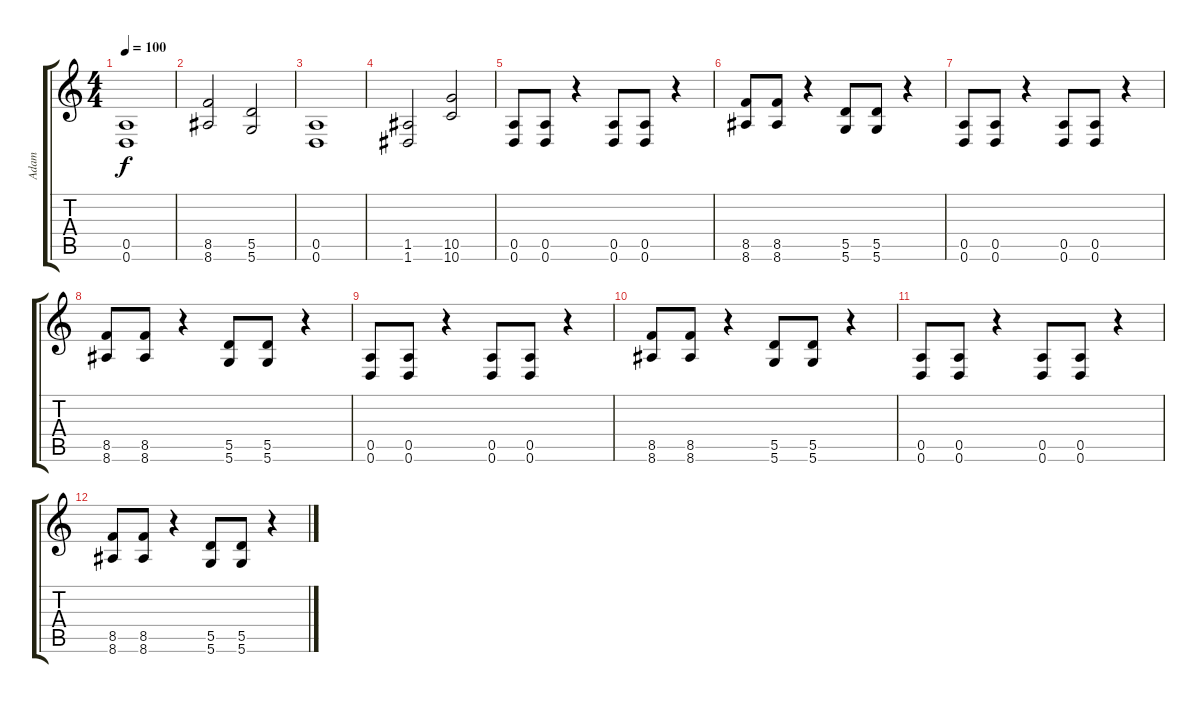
\track ("Adam" "Adam") {instrument distortionguitar}
\staff {score tabs}
\tuning (E4 B3 G3 D3 A2 D2) {hide}
\ts (4 4)
\tempo 100
\clef g2
\ks c
(0.5 0.6).1{dy f} |
(8.5 8.6).2 (5.5 5.6).2 |
(0.5 0.6).1 |
(1.5 1.6).2 (10.5 10.6).2 |
(0.5 0.6).8 (0.5 0.6).8 r.4 (0.5 0.6).8 (0.5 0.6).8 r.4 |
(8.5 8.6).8 (8.5 8.6).8 r.4 (5.5 5.6).8 (5.5 5.6).8 r.4 |
(0.5 0.6).8 (0.5 0.6).8 r.4 (0.5 0.6).8 (0.5 0.6).8 r.4 |
(8.5 8.6).8 (8.5 8.6).8 r.4 (5.5 5.6).8 (5.5 5.6).8 r.4 |
(0.5 0.6).8 (0.5 0.6).8 r.4 (0.5 0.6).8 (0.5 0.6).8 r.4 |
(8.5 8.6).8 (8.5 8.6).8 r.4 (5.5 5.6).8 (5.5 5.6).8 r.4 |
(0.5 0.6).8 (0.5 0.6).8 r.4 (0.5 0.6).8 (0.5 0.6).8 r.4 |
(8.5 8.6).8 (8.5 8.6).8 r.4 (5.5 5.6).8 (5.5 5.6).8 r.4
